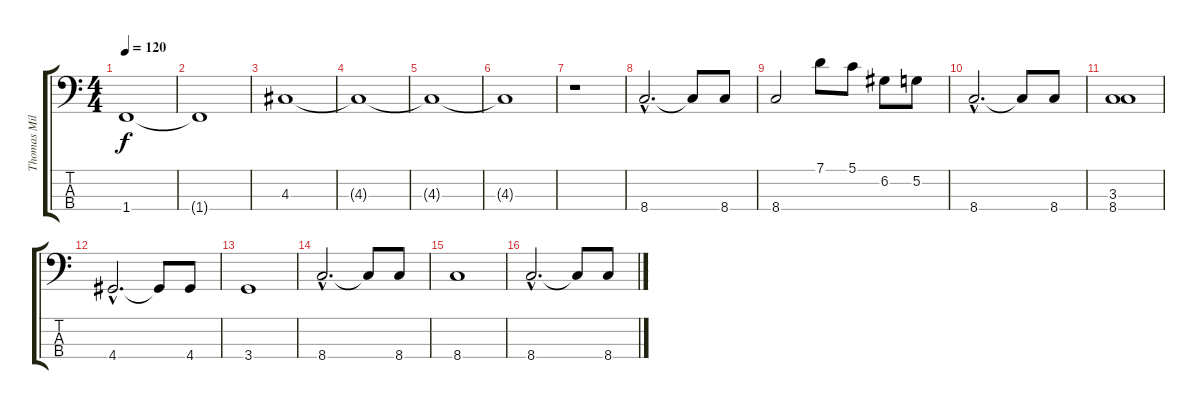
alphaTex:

\track ("Thomas Miller (Bass)" "Thomas Mil") {instrument electricbassfinger}
\staff {score tabs}
\tuning (G2 D2 A1 E1) {hide}
\ts (4 4)
\tempo 120
\clef f4
\ks c
1.4.1{dy f} |
1.4{t}.1 |
4.3.1 |
4.3{t}.1 |
4.3{t}.1 |
4.3{t}.1 |
r.1 |
8.4{hac}.2{d volume 16 balance 8} 8.4{t}.8 8.4.8 |
8.4.2 7.1.8 5.1.8 6.2.8 5.2.8 |
8.4{hac}.2{d} 8.4{t}.8 8.4.8 |
(3.3 8.4).1 |
4.4{hac}.2{d} 4.4{t}.8 4.4.8 |
3.4.1 |
8.4{hac}.2{d} 8.4{t}.8 8.4.8 |
8.4.1 |
8.4{hac}.2{d} 8.4{t}.8 8.4.8
